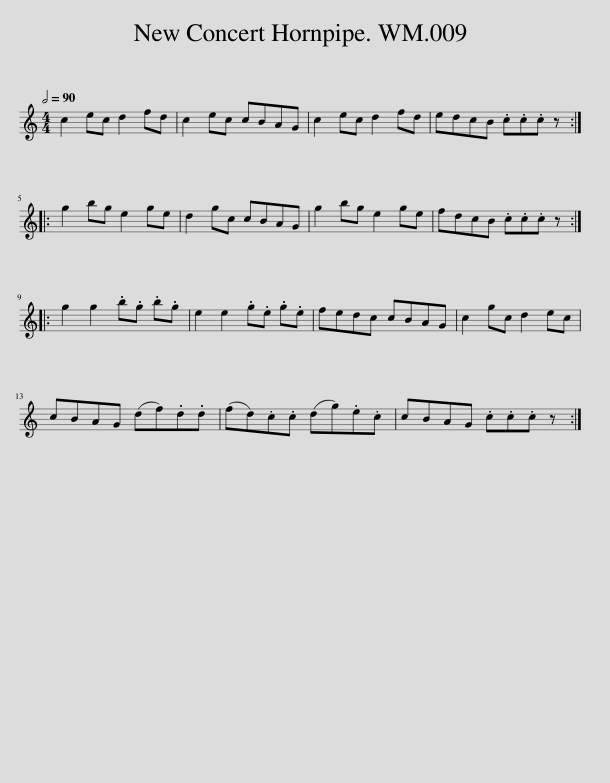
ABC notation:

X:1
L:1/8
Q:1/2=90
M:4/4
I:linebreak $
K:C
V:1 treble
V:1
 c2 ec d2 fd | c2 ec cBAG | c2 ec d2 fd | edcB .c.c.c z ::$ g2 bg e2 ge | %5
 d2 gc cBAG | g2 bg e2 ge | fdcB .c.c.c z ::$ g2 g2 .b.g .b.g | e2 e2 .g.e .g.e | %10
 fedc cBAG | c2 gc d2 ec |$ cBAG (df).d.d | (fd).c.c (dg).e.c | cBAG .c.c.c z :| %15
